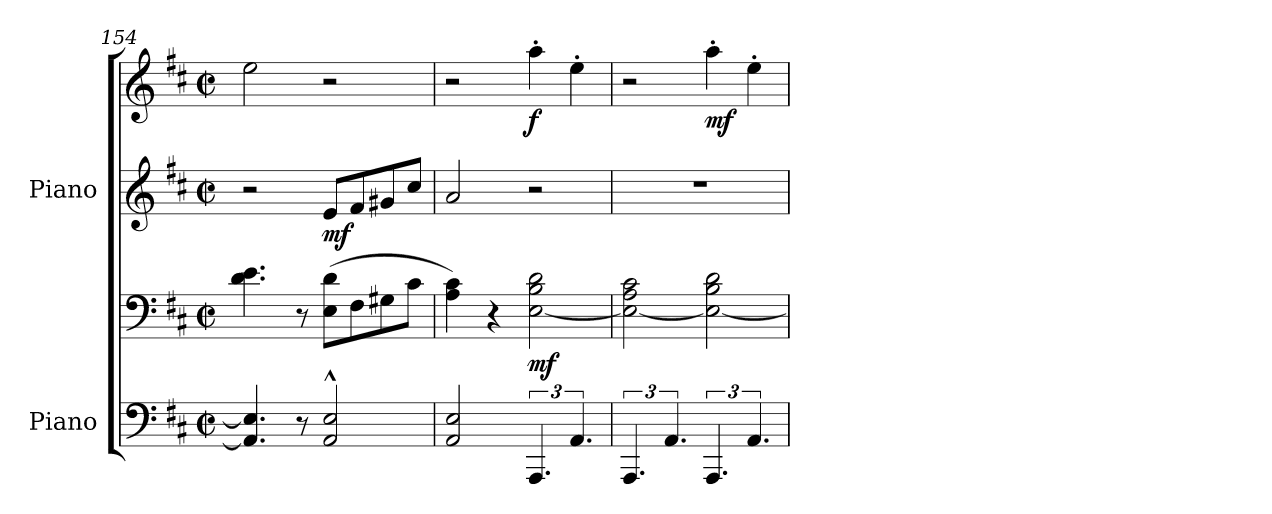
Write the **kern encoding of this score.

**kern	**kern	**dynam	**kern	**kern	**dynam
*part2	*part2	*part2	*part1	*part1	*part1
*staff4	*staff3	*staff3/4	*staff2	*staff1	*staff1/2
*I"Piano	*	*	*I"Piano	*	*
*I'Pno.	*	*	*I'Pno.	*	*
*clefF4	*clefF4	*	*clefG2	*clefG2	*
*k[f#c#]	*k[f#c#]	*	*k[f#c#]	*k[f#c#]	*
*M2/2	*M2/2	*	*M2/2	*M2/2	*
*met(c|)	*met(c|)	*	*met(c|)	*met(c|)	*
=154	=154	=154	=154	=154	=154
4.AA/] 4.E/]	4.d\ 4.e\	.	2r	2ee\	.
8r	8r	.	.	.	.
!	!	!	!	!	!LO:DY:b=2
2AA/^^ 2E/^^	(>8E\ 8d\L	.	8e/L	2r	mf
.	8F#\	.	8f#/	.	.
.	8G#X\	.	8g#X/	.	.
.	8c#\J	.	8cc#/J	.	.
!!LO:PB:g=z
=155	=155	=155	=155	=155	=155
2AA/ 2E/	4A\ 4c#\)	.	2a/	2r	.
.	4r	.	.	.	.
!	!	!LO:DY:b	!	!	!LO:DY:b
6.AAA/	[2E\ 2B\ 2d\	mf	2r	4aa'\	f
6.AA/	.	.	.	4ee'\	.
=156	=156	=156	=156	=156	=156
6.AAA/	2E\_ 2A\ 2c#\	.	1r	2r	.
6.AA/	.	.	.	.	.
!	!	!	!	!	!LO:DY:b
6.AAA/	2E\_ 2B\ 2d\	.	.	4aa'\	mf
6.AA/	.	.	.	4ee'\	.
=	=	=	=	=	=
*-	*-	*-	*-	*-	*-
